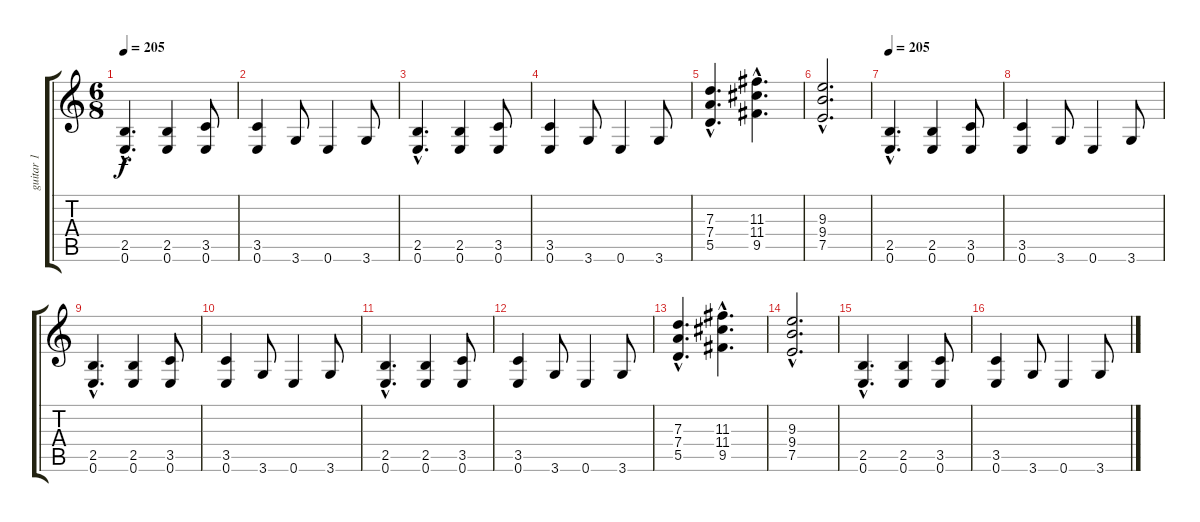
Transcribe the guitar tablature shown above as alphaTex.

\track ("guitar 1" "guitar 1") {instrument distortionguitar}
\staff {score tabs}
\tuning (E4 B3 G3 D3 A2 E2) {hide}
\ts (6 8)
\tempo 205
\clef g2
\ks c
(2.5{hac} 0.6{hac}).4{d dy f} (2.5 0.6).4 (3.5 0.6).8 |
(3.5 0.6).4 3.6.8 0.6.4 3.6.8 |
(2.5{hac} 0.6{hac}).4{d} (2.5 0.6).4 (3.5 0.6).8 |
(3.5 0.6).4 3.6.8 0.6.4 3.6.8 |
(7.3{hac} 7.4{hac} 5.5{hac}).4{d} (11.3{hac} 11.4{hac} 9.5{hac}).4{d} |
(9.3{hac} 9.4{hac} 7.5{hac}).2{d} |
\tempo 205
(2.5{hac} 0.6{hac}).4{d} (2.5 0.6).4 (3.5 0.6).8 |
(3.5 0.6).4 3.6.8 0.6.4 3.6.8 |
(2.5{hac} 0.6{hac}).4{d} (2.5 0.6).4 (3.5 0.6).8 |
(3.5 0.6).4 3.6.8 0.6.4 3.6.8 |
(2.5{hac} 0.6{hac}).4{d} (2.5 0.6).4 (3.5 0.6).8 |
(3.5 0.6).4 3.6.8 0.6.4 3.6.8 |
(7.3{hac} 7.4{hac} 5.5{hac}).4{d} (11.3{hac} 11.4{hac} 9.5{hac}).4{d} |
(9.3{hac} 9.4{hac} 7.5{hac}).2{d} |
(2.5{hac} 0.6{hac}).4{d} (2.5 0.6).4 (3.5 0.6).8 |
(3.5 0.6).4 3.6.8 0.6.4 3.6.8
